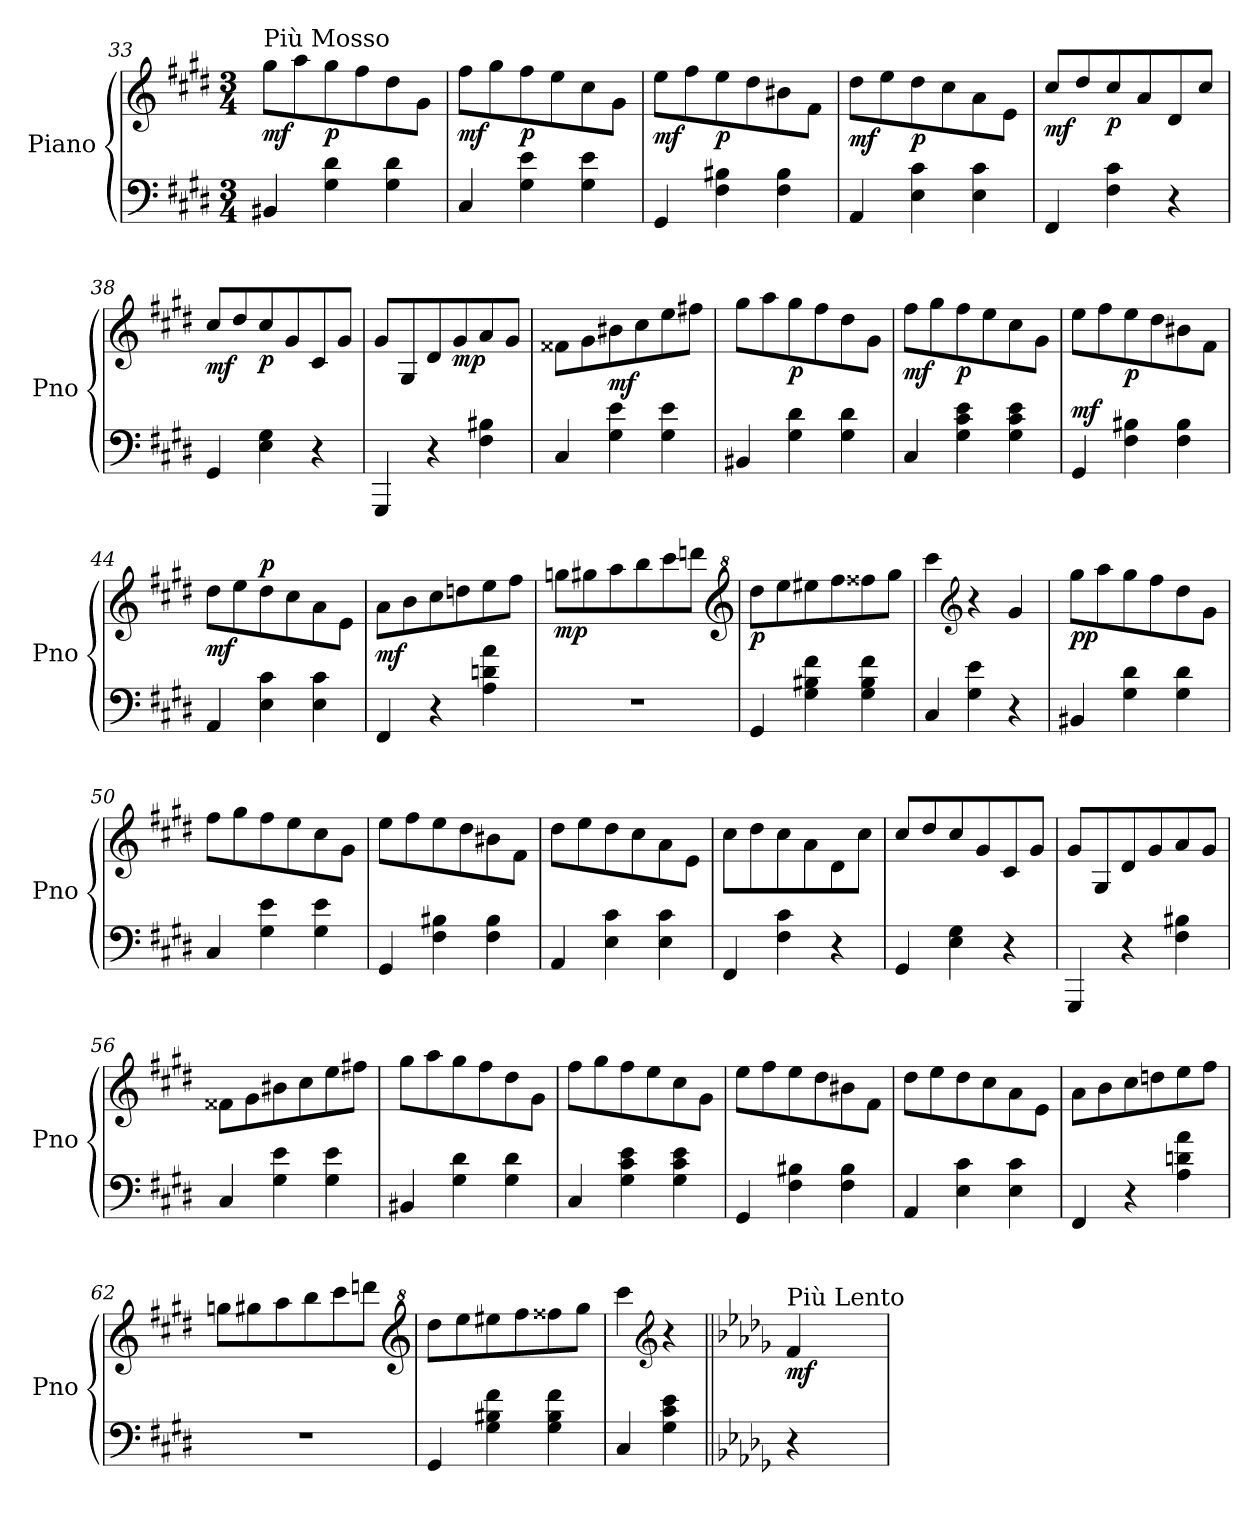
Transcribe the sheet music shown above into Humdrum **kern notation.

**kern	**kern	**dynam
*part1	*part1	*part1
*staff2	*staff1	*staff1/2
*I"Piano	*	*
*I'Pno	*	*
*clefF4	*clefG2	*
*k[f#c#g#d#]	*k[f#c#g#d#]	*
*E:	*E:	*
*M3/4	*M3/4	*
=33	=33	=33
!	!LO:TX:a:t=Più Mosso	!
!	!	!LO:DY:b
4BB#X/	8gg#\L	mf
.	8aa\	.
!	!	!LO:DY:b
4G#\ 4d#\	8gg#\	p
.	8ff#\	.
4G#\ 4d#\	8dd#\	.
.	8g#\J	.
=34	=34	=34
!	!	!LO:DY:b
4C#/	8ff#\L	mf
.	8gg#\	.
!	!	!LO:DY:b
4G#\ 4e\	8ff#\	p
.	8ee\	.
4G#\ 4e\	8cc#\	.
.	8g#\J	.
=35	=35	=35
!	!	!LO:DY:b
4GG#/	8ee\L	mf
.	8ff#\	.
!	!	!LO:DY:b
4F#\ 4B#X\	8ee\	p
.	8dd#\	.
4F#\ 4B#\	8b#X\	.
.	8f#\J	.
=36	=36	=36
!	!	!LO:DY:b
4AA/	8dd#\L	mf
.	8ee\	.
!	!	!LO:DY:b
4E\ 4c#\	8dd#\	p
.	8cc#\	.
4E\ 4c#\	8a\	.
.	8e\J	.
=37	=37	=37
!	!	!LO:DY:b
4FF#/	8cc#/L	mf
.	8dd#/	.
!	!	!LO:DY:b
4F#\ 4c#\	8cc#/	p
.	8a/	.
4r	8d#/	.
.	8cc#/J	.
!!LO:LB:g=z
=38	=38	=38
!	!	!LO:DY:b
4GG#/	8cc#/L	mf
.	8dd#/	.
!	!	!LO:DY:b
4E\ 4G#\	8cc#/	p
.	8g#/	.
4r	8c#/	.
.	8g#/J	.
=39	=39	=39
4GGG#/	8g#/L	.
.	8G#/	.
4r	8d#/	.
!	!	!LO:DY:b
.	8g#/	mp
4F#\ 4B#X\	8a/	.
.	8g#/J	.
=40	=40	=40
4C#/	8f##X\L	.
.	8g#\	.
!	!	!LO:DY:b
4G#\ 4e\	8b#X\	mf
.	8cc#\	.
4G#\ 4e\	8ee\	.
.	8ff#X\J	.
=41	=41	=41
4BB#X/	8gg#\L	.
.	8aa\	.
!	!	!LO:DY:b
4G#\ 4d#\	8gg#\	p
.	8ff#\	.
4G#\ 4d#\	8dd#\	.
.	8g#\J	.
=42	=42	=42
!	!	!LO:DY:b
4C#/	8ff#\L	mf
.	8gg#\	.
!	!	!LO:DY:b
4G#\ 4c#\ 4e\	8ff#\	p
.	8ee\	.
4G#\ 4c#\ 4e\	8cc#\	.
.	8g#\J	.
=43	=43	=43
!	!	!LO:DY:a=2
4GG#/	8ee\L	mf
.	8ff#\	.
!	!	!LO:DY:b
4F#\ 4B#X\	8ee\	p
.	8dd#\	.
4F#\ 4B#\	8b#X\	.
.	8f#\J	.
!!LO:LB:g=z
=44	=44	=44
!	!	!LO:DY:b
4AA/	8dd#\L	mf
.	8ee\	.
!	!	!LO:DY:a
4E\ 4c#\	8dd#\	p
.	8cc#\	.
4E\ 4c#\	8a\	.
.	8e\J	.
=45	=45	=45
!	!	!LO:DY:b
4FF#/	8a\L	mf
.	8b\	.
4r	8cc#\	.
.	8ddn\	.
4A\ 4dn\ 4a\	8ee\	.
.	8ff#\J	.
=46	=46	=46
!	!	!LO:DY:b
2.r	8ggn\L	mp
.	8gg#X\	.
.	8aa\	.
.	8bb\	.
.	8ccc#\	.
.	8dddn\J	.
*	*clefG^2	*
=47	=47	=47
!	!	!LO:DY:b
4GG#/	8ddd#\L	p
.	8eee\	.
4G#\ 4B#X\ 4f#\	8eee#X\	.
.	8fff#\	.
4G#\ 4B#\ 4f#\	8fff##X\	.
.	8ggg#\J	.
=48	=48	=48
4C#/	4cccc#\	.
*	*clefG2	*
4G#\ 4e\	4r	.
4r	4g#/	.
=49	=49	=49
!	!	!LO:DY:b
4BB#X/	8gg#\L	pp
.	8aa\	.
4G#\ 4d#\	8gg#\	.
.	8ff#\	.
4G#\ 4d#\	8dd#\	.
.	8g#\J	.
!!LO:LB:g=z
=50	=50	=50
4C#/	8ff#\L	.
.	8gg#\	.
4G#\ 4e\	8ff#\	.
.	8ee\	.
4G#\ 4e\	8cc#\	.
.	8g#\J	.
=51	=51	=51
4GG#/	8ee\L	.
.	8ff#\	.
4F#\ 4B#X\	8ee\	.
.	8dd#\	.
4F#\ 4B#\	8b#X\	.
.	8f#\J	.
=52	=52	=52
4AA/	8dd#\L	.
.	8ee\	.
4E\ 4c#\	8dd#\	.
.	8cc#\	.
4E\ 4c#\	8a\	.
.	8e\J	.
=53	=53	=53
4FF#/	8cc#\L	.
.	8dd#\	.
4F#\ 4c#\	8cc#\	.
.	8a\	.
4r	8d#\	.
.	8cc#\J	.
=54	=54	=54
4GG#/	8cc#/L	.
.	8dd#/	.
4E\ 4G#\	8cc#/	.
.	8g#/	.
4r	8c#/	.
.	8g#/J	.
=55	=55	=55
4GGG#/	8g#/L	.
.	8G#/	.
4r	8d#/	.
.	8g#/	.
4F#\ 4B#X\	8a/	.
.	8g#/J	.
!!LO:LB:g=z
=56	=56	=56
4C#/	8f##X\L	.
.	8g#\	.
4G#\ 4e\	8b#X\	.
.	8cc#\	.
4G#\ 4e\	8ee\	.
.	8ff#X\J	.
=57	=57	=57
4BB#X/	8gg#\L	.
.	8aa\	.
4G#\ 4d#\	8gg#\	.
.	8ff#\	.
4G#\ 4d#\	8dd#\	.
.	8g#\J	.
=58	=58	=58
4C#/	8ff#\L	.
.	8gg#\	.
4G#\ 4c#\ 4e\	8ff#\	.
.	8ee\	.
4G#\ 4c#\ 4e\	8cc#\	.
.	8g#\J	.
=59	=59	=59
4GG#/	8ee\L	.
.	8ff#\	.
4F#\ 4B#X\	8ee\	.
.	8dd#\	.
4F#\ 4B#\	8b#X\	.
.	8f#\J	.
=60	=60	=60
4AA/	8dd#\L	.
.	8ee\	.
4E\ 4c#\	8dd#\	.
.	8cc#\	.
4E\ 4c#\	8a\	.
.	8e\J	.
=61	=61	=61
4FF#/	8a\L	.
.	8b\	.
4r	8cc#\	.
.	8ddn\	.
4A\ 4dn\ 4a\	8ee\	.
.	8ff#\J	.
!!LO:PB:g=z
=62	=62	=62
2.r	8ggn\L	.
.	8gg#X\	.
.	8aa\	.
.	8bb\	.
.	8ccc#\	.
.	8dddn\J	.
*	*clefG^2	*
=63	=63	=63
4GG#/	8ddd#\L	.
.	8eee\	.
4G#\ 4B#X\ 4f#\	8eee#X\	.
.	8fff#\	.
4G#\ 4B#\ 4f#\	8fff##X\	.
.	8ggg#\J	.
=64	=64	=64
4C#/	4cccc#\	.
*	*clefG2	*
4G#\ 4c#\ 4e\	4r	.
=64X1||	=64X1||	=64X1||
*k[b-e-a-d-g-]	*k[b-e-a-d-g-]	*
*D-:	*D-:	*
!	!LO:TX:a:t=Più Lento	!
!	!	!LO:DY:b
4r	4f/	mf
=	=	=
*-	*-	*-
